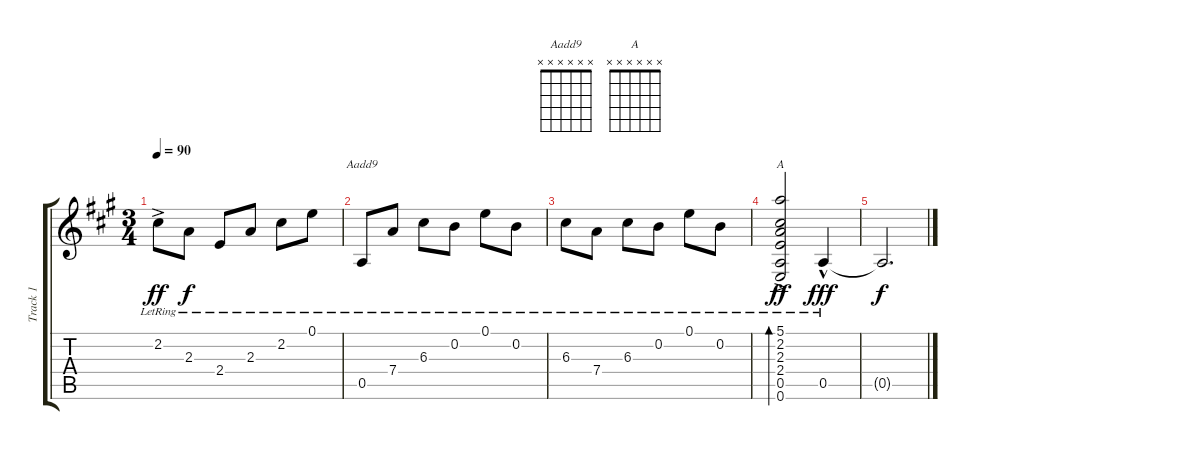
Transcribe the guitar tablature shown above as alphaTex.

\track ("Track 1" "Track 1") {instrument acousticguitarnylon}
\staff {score tabs}
\tuning (E4 B3 G3 D3 A2 E2) {hide}
\chord ("Aadd9" x x x x x x)
\chord ("A" x x x x x x)
\ts (3 4)
\tempo 90
\clef g2
\ks a
2.2{ac lr}.8{dy ff} 2.3{lr}.8{dy f} 2.4{lr}.8 2.3{lr}.8 2.2{lr}.8 0.1{lr}.8 |
0.5{lr}.8{ch "Aadd9"} 7.4{lr}.8 6.3{lr}.8 0.2{lr}.8 0.1{lr}.8 0.2{lr}.8 |
6.3{lr}.8 7.4{lr}.8 6.3{lr}.8 0.2{lr}.8 0.1{lr}.8 0.2{lr}.8 |
(5.1{lr} 2.2{lr} 2.3{lr} 2.4{ac lr} 0.5{lr} 0.6{lr}).2{bd 480 ch "A" dy ff} 0.5{hac lr}.4{dy fff} |
0.5{t}.2{d dy f}
